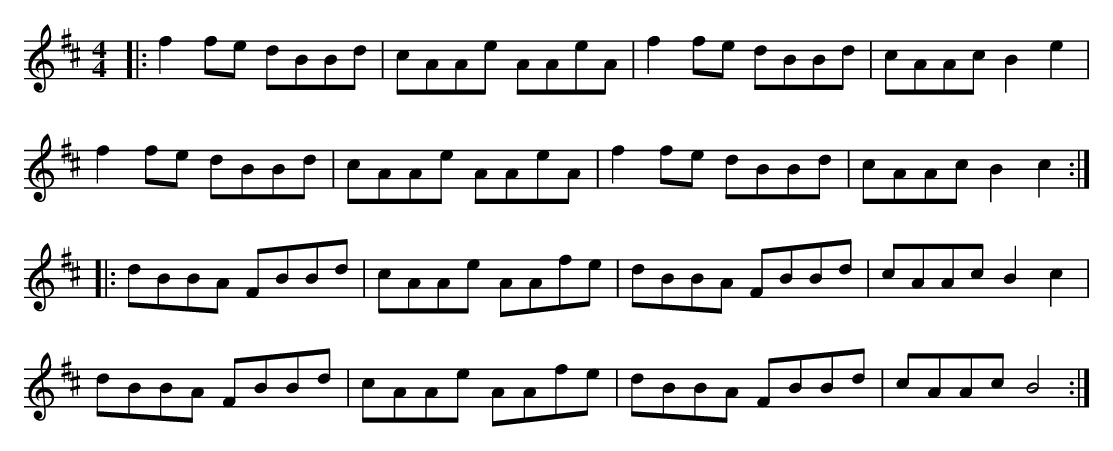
X:1
M:4/4
K:D
|: f2 fe dBBd | cAAe AAeA | f2 fe dBBd | cAAc B2 e2 |
f2 fe dBBd | cAAe AAeA | f2 fe dBBd | cAAc B2 c2 :|
|: dBBA FBBd | cAAe AAfe | dBBA FBBd | cAAc B2 c2 |
dBBA FBBd | cAAe AAfe | dBBA FBBd | cAAc B4 :|
